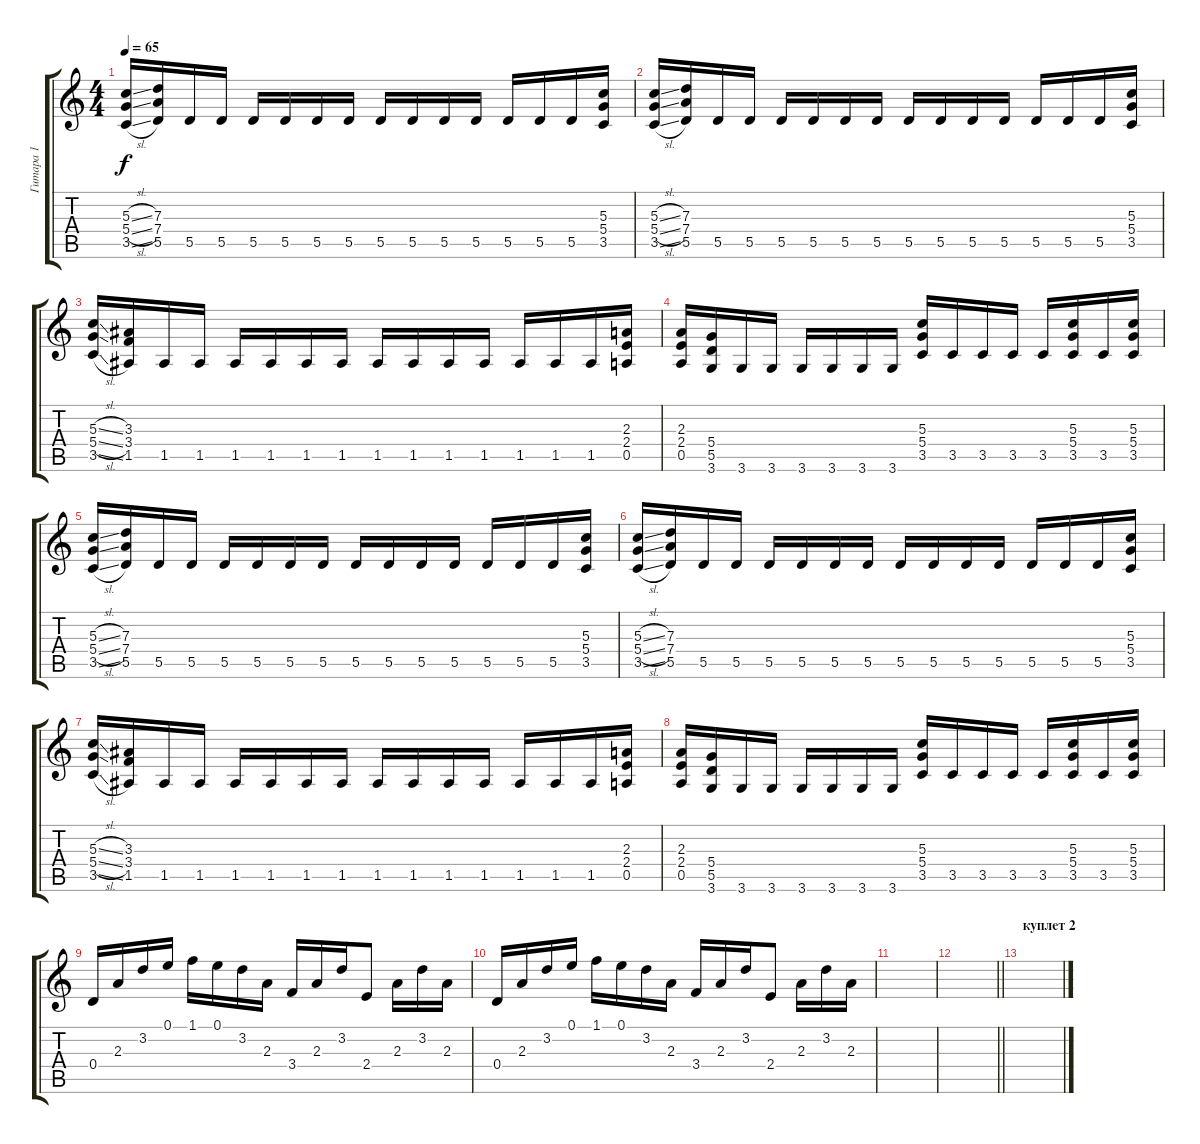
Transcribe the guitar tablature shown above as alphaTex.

\track ("Гитара 1" "Гитара 1") {instrument overdrivenguitar}
\staff {score tabs}
\tuning (E4 B3 G3 D3 A2 E2) {hide}
\ts (4 4)
\tempo 65
\clef g2
\ks c
(5.3{sl} 5.4{sl} 3.5{sl}).16{dy f} (7.3 7.4 5.5).16 5.5.16 5.5.16 5.5.16 5.5.16 5.5.16 5.5.16 5.5.16 5.5.16 5.5.16 5.5.16 5.5.16 5.5.16 5.5.16 (5.3 5.4 3.5).16 |
(5.3{sl} 5.4{sl} 3.5{sl}).16 (7.3 7.4 5.5).16 5.5.16 5.5.16 5.5.16 5.5.16 5.5.16 5.5.16 5.5.16 5.5.16 5.5.16 5.5.16 5.5.16 5.5.16 5.5.16 (5.3 5.4 3.5).16 |
(5.3{sl} 5.4{sl} 3.5{sl}).16 (3.3 3.4 1.5).16 1.5.16 1.5.16 1.5.16 1.5.16 1.5.16 1.5.16 1.5.16 1.5.16 1.5.16 1.5.16 1.5.16 1.5.16 1.5.16 (2.3 2.4 0.5).16 |
(2.3 2.4 0.5).16 (5.4 5.5 3.6).16 3.6.16 3.6.16 3.6.16 3.6.16 3.6.16 3.6.16 (5.3 5.4 3.5).16 3.5.16 3.5.16 3.5.16 3.5.16 (5.3 5.4 3.5).16 3.5.16 (5.3 5.4 3.5).16 |
(5.3{sl} 5.4{sl} 3.5{sl}).16 (7.3 7.4 5.5).16 5.5.16 5.5.16 5.5.16 5.5.16 5.5.16 5.5.16 5.5.16 5.5.16 5.5.16 5.5.16 5.5.16 5.5.16 5.5.16 (5.3 5.4 3.5).16 |
(5.3{sl} 5.4{sl} 3.5{sl}).16 (7.3 7.4 5.5).16 5.5.16 5.5.16 5.5.16 5.5.16 5.5.16 5.5.16 5.5.16 5.5.16 5.5.16 5.5.16 5.5.16 5.5.16 5.5.16 (5.3 5.4 3.5).16 |
(5.3{sl} 5.4{sl} 3.5{sl}).16 (3.3 3.4 1.5).16 1.5.16 1.5.16 1.5.16 1.5.16 1.5.16 1.5.16 1.5.16 1.5.16 1.5.16 1.5.16 1.5.16 1.5.16 1.5.16 (2.3 2.4 0.5).16 |
(2.3 2.4 0.5).16 (5.4 5.5 3.6).16 3.6.16 3.6.16 3.6.16 3.6.16 3.6.16 3.6.16 (5.3 5.4 3.5).16 3.5.16 3.5.16 3.5.16 3.5.16 (5.3 5.4 3.5).16 3.5.16 (5.3 5.4 3.5).16 |
0.4.16 2.3.16 3.2.16 0.1.16 1.1.16 0.1.16 3.2.16 2.3.16 3.4.16 2.3.16 3.2.16 2.4.8 2.3.16 3.2.16 2.3.16 |
0.4.16 2.3.16 3.2.16 0.1.16 1.1.16 0.1.16 3.2.16 2.3.16 3.4.16 2.3.16 3.2.16 2.4.8 2.3.16 3.2.16 2.3.16 |
|
\barLineRight lightlight
|
\section ("" "куплет 2")
